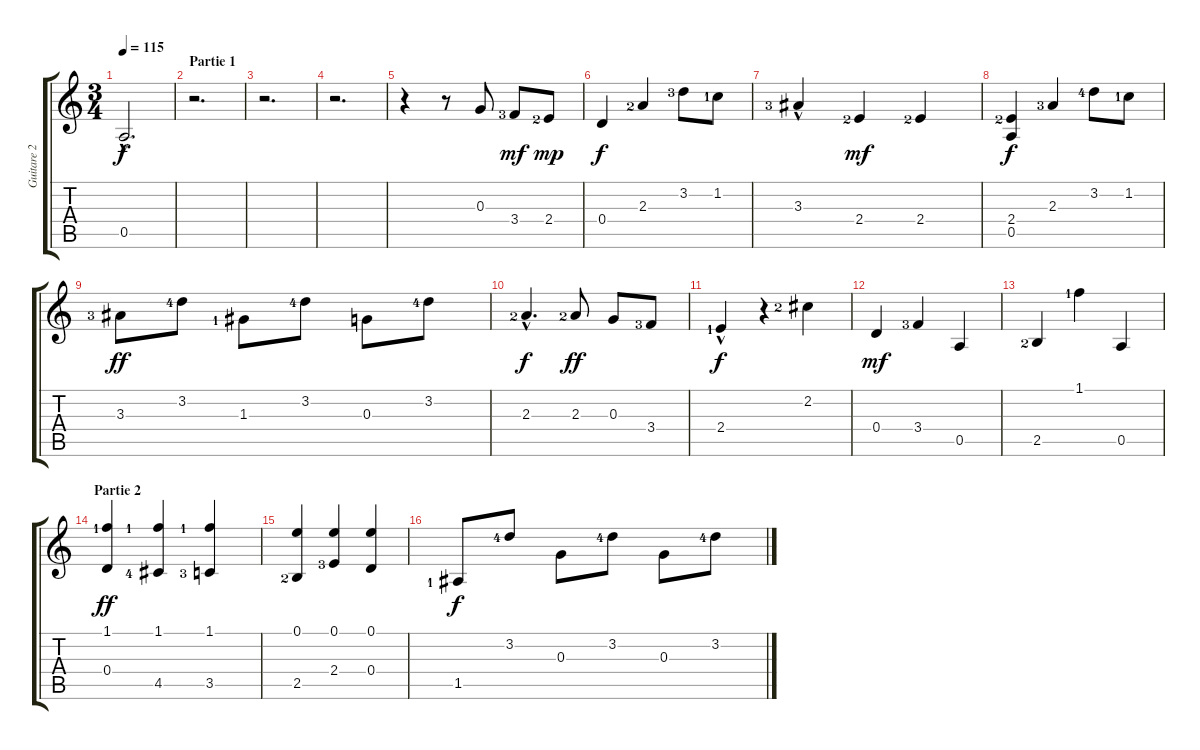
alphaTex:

\track ("Guitare 2" "Guitare 2") {instrument acousticguitarnylon}
\staff {score tabs}
\tuning (E4 B3 G3 D3 A2 E2) {hide}
\ts (3 4)
\tempo 115
\clef g2
\ks c
0.5{hac t}.2{d dy f} |
\section ("" "Partie 1")
r.2{d} |
r.2{d} |
r.2{d} |
r.4 r.8 0.3.8 3.4{lf 4}.8{dy mf} 2.4{lf 3}.8{dy mp} |
0.4.4{dy f} 2.3{lf 3}.4 3.2{lf 4}.8 1.2{lf 2}.8 |
3.3{hac lf 4}.4 2.4{lf 3}.4{dy mf} 2.4{lf 3}.4 |
(2.4{lf 3} 0.5).4{dy f} 2.3{lf 4}.4 3.2{lf 5}.8 1.2{lf 2}.8 |
3.3{lf 4}.8{dy ff} 3.2{lf 5}.8 1.3{lf 2}.8 3.2{lf 5}.8 0.3.8 3.2{lf 5}.8 |
2.3{hac lf 3}.4{d dy f} 2.3{lf 3}.8{dy ff} 0.3.8 3.4{lf 4}.8 |
2.4{hac lf 2}.4{dy f} r.4 2.2{lf 3}.4 |
0.4.4{dy mf} 3.4{lf 4}.4 0.5.4 |
2.5{lf 3}.4 1.1{lf 2}.4 0.5.4 |
\section ("" "Partie 2")
(1.1{lf 2} 0.4).4{dy ff} (1.1{lf 2} 4.5{lf 5}).4 (1.1{lf 2} 3.5{lf 4}).4 |
(0.1 2.5{lf 3}).4 (0.1 2.4{lf 4}).4 (0.1 0.4).4 |
1.5{lf 2}.8{dy f} 3.2{lf 5}.8 0.3.8 3.2{lf 5}.8 0.3.8 3.2{lf 5}.8
